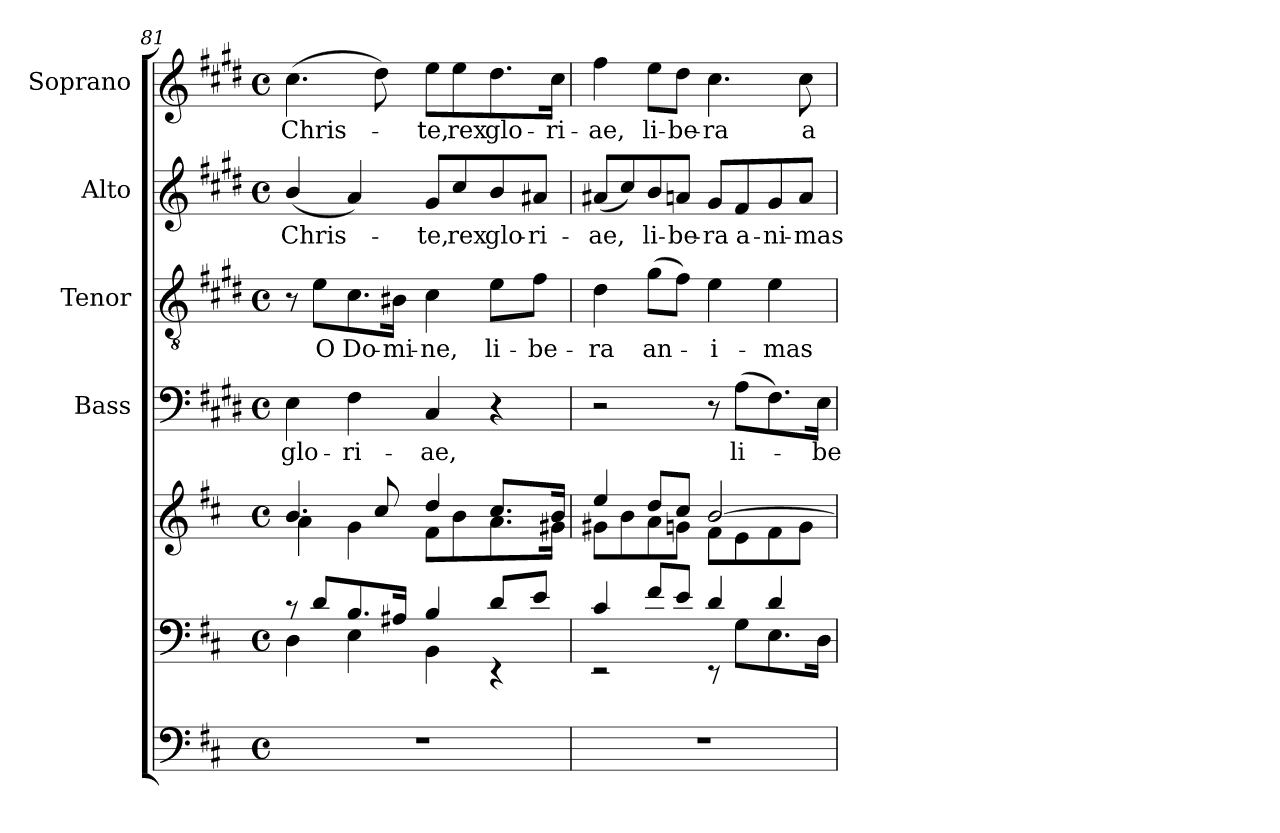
**kern	**kern	**kern	**kern	**text	**kern	**text	**kern	**text	**kern	**text
*part6	*part5	*part5	*part4	*part4	*part3	*part3	*part2	*part2	*part1	*part1
*staff7	*staff6	*staff5	*staff4	*staff4	*staff3	*staff3	*staff2	*staff2	*staff1	*staff1
*	*	*	*I"Bass	*	*I"Tenor	*	*I"Alto	*	*I"Soprano	*
*	*	*	*I'B	*	*I'T	*	*I'A	*	*I'S	*
*clefF4	*clefF4	*clefG2	*clefF4	*	*clefGv2	*	*clefG2	*	*clefG2	*
*	*	*	*ITrd1c2	*	*ITrd1c2	*	*ITrd1c2	*	*ITrd1c2	*
*k[f#c#]	*k[f#c#]	*k[f#c#]	*k[f#c#]	*	*k[f#c#]	*	*k[f#c#]	*	*k[f#c#]	*
*D:	*D:	*D:	*D:	*	*D:	*	*D:	*	*D:	*
*M4/4	*M4/4	*M4/4	*M4/4	*	*M4/4	*	*M4/4	*	*M4/4	*
*met(c)	*met(c)	*met(c)	*met(c)	*	*met(c)	*	*met(c)	*	*met(c)	*
=81	=81	=81	=81	=81	=81	=81	=81	=81	=81	=81
*	*^	*^	*	*	*	*	*	*	*	*
1r	8rc	4D\	4.b/	4a\	4D\	glo-	8r	.	(4a/	Chris-	(4.b\	Chris-
.	8d/L	.	.	.	.	.	8d\L	O	.	.	.	.
.	8.B/	4E\	.	4g\	4E\	-ri-	8.B\	Do-	4g/)	.	.	.
.	.	.	8cc#/	.	.	.	.	.	.	.	8cc#\)	.
.	16A#X/Jk	.	.	.	.	.	16A#X\Jk	-mi-	.	.	.	.
.	4B/	4BB\	4dd/	8f#\L	4BB/	-ae,	4B\	-ne,	8f#/L	-te,	8dd\L	-te,
.	.	.	.	8b\	.	.	.	.	8b/	rex	8dd\	rex
.	8d/L	4rEE	8.cc#/L	8.a\	4r	.	8d\L	li-	8a/	glo-	8.cc#\	glo-
.	8e/J	.	.	.	.	.	8e\J	-be-	8g#X/J	-ri-	.	.
.	.	.	16b/Jk	16g#X\Jk	.	.	.	.	.	.	16b\Jk	-ri-
=82	=82	=82	=82	=82	=82	=82	=82	=82	=82	=82	=82	=82
1r	4c#/	2rEE	4ee/	8g#X\L	2r	.	4c#\	-ra	(8g#X/L	-ae,	4ee\	-ae,
.	.	.	.	8b\	.	.	.	.	8b/)	.	.	.
.	8f#/L	.	8dd/L	8a\	.	.	(8f#\L	an-	8a/	li-	8dd\L	li-
.	8e/J	.	8cc#/J	8gn\J	.	.	8e\J)	.	8gn/J	-be-	8cc#\J	-be-
.	4d/	8rEE	[>2b/	8f#\L	8r	.	4d\	-i-	8f#/L	-ra	4.b\	-ra
.	.	8G\L	.	8e\	(8G\L	li-	.	.	8e/	a-	.	.
.	4d/	8.E\	.	8f#\	8.E\)	.	4d\	-mas	8f#/	-ni-	.	.
.	.	.	.	8g\J	.	.	.	.	8g/J	-mas	8b\	a-
.	.	16D\Jk	.	.	16D\Jk	-be-	.	.	.	.	.	.
*	*v	*v	*	*	*	*	*	*	*	*	*	*
*	*	*v	*v	*	*	*	*	*	*	*	*
=	=	=	=	=	=	=	=	=	=	=
*-	*-	*-	*-	*-	*-	*-	*-	*-	*-	*-
